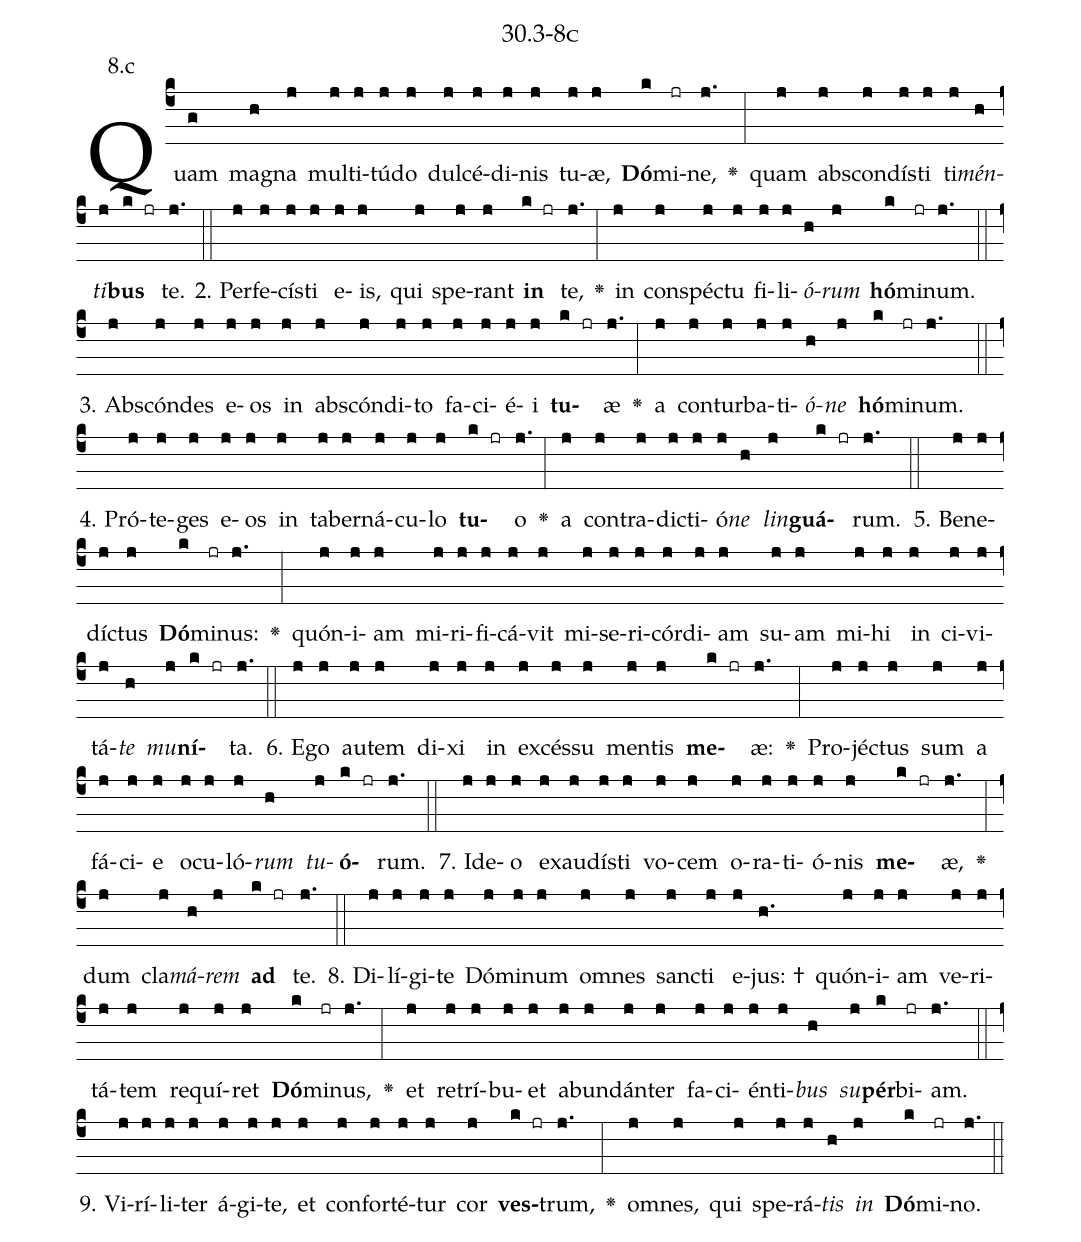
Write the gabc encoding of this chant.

name: 30.3-8c;
annotation: 8.c;
%%
(c4)Quam(g) ma(h)gna(j) mul(j)ti(j)tú(j)do(j) dul(j)cé(j)di(j)nis(j) tu(j)æ,(j) <b>Dó</b>(k)mi(jr)ne,(j.) <v>\greheightstar</v>(:) quam(j) abs(j)con(j)dís(j)ti(j) ti(j)<i>mén</i>(h)<i>ti</i>(j)<b>bus</b>(k jr) te.(j.) (::)
2. Per(j)fe(j)cís(j)ti(j) e(j)is,(j) qui(j) spe(j)rant(j) <b>in</b>(k jr) te,(j.) <v>\greheightstar</v>(:) in(j) con(j)spéc(j)tu(j) fi(j)li(j)<i>ó</i>(h)<i>rum</i>(j) <b>hó</b>(k)mi(jr)num.(j.) (::)
3. Abs(j)cón(j)des(j) e(j)os(j) in(j) abs(j)cón(j)di(j)to(j) fa(j)ci(j)é(j)i(j) <b>tu</b>(k jr)æ(j.) <v>\greheightstar</v>(:) a(j) con(j)tur(j)ba(j)ti(j)<i>ó</i>(h)<i>ne</i>(j) <b>hó</b>(k)mi(jr)num.(j.) (::)
4. Pró(j)te(j)ges(j) e(j)os(j) in(j) ta(j)ber(j)ná(j)cu(j)lo(j) <b>tu</b>(k jr)o(j.) <v>\greheightstar</v>(:) a(j) con(j)tra(j)dic(j)ti(j)ó(j)<i>ne</i>(h) <i>lin</i>(j)<b>guá</b>(k jr)rum.(j.) (::)
5. Be(j)ne(j)díc(j)tus(j) <b>Dó</b>(k)mi(jr)nus:(j.) <v>\greheightstar</v>(:) quón(j)i(j)am(j) mi(j)ri(j)fi(j)cá(j)vit(j) mi(j)se(j)ri(j)cór(j)di(j)am(j) su(j)am(j) mi(j)hi(j) in(j) ci(j)vi(j)tá(j)<i>te</i>(h) <i>mu</i>(j)<b>ní</b>(k jr)ta.(j.) (::)
6. E(j)go(j) au(j)tem(j) di(j)xi(j) in(j) ex(j)cés(j)su(j) men(j)tis(j) <b>me</b>(k jr)æ:(j.) <v>\greheightstar</v>(:) Pro(j)jéc(j)tus(j) sum(j) a(j) fá(j)ci(j)e(j) o(j)cu(j)ló(j)<i>rum</i>(h) <i>tu</i>(j)<b>ó</b>(k jr)rum.(j.) (::)
7. Id(j)e(j)o(j) ex(j)au(j)dís(j)ti(j) vo(j)cem(j) o(j)ra(j)ti(j)ó(j)nis(j) <b>me</b>(k jr)æ,(j.) <v>\greheightstar</v>(:) dum(j) cla(j)<i>má</i>(h)<i>rem</i>(j) <b>ad</b>(k jr) te.(j.) (::)
8. Di(j)lí(j)gi(j)te(j) Dó(j)mi(j)num(j) om(j)nes(j) sanc(j)ti(j) e(j)jus: †(h.) quón(j)i(j)am(j) ve(j)ri(j)tá(j)tem(j) re(j)quí(j)ret(j) <b>Dó</b>(k)mi(jr)nus,(j.) <v>\greheightstar</v>(:) et(j) re(j)trí(j)bu(j)et(j) ab(j)un(j)dán(j)ter(j) fa(j)ci(j)én(j)ti(j)<i>bus</i>(h) <i>su</i>(j)<b>pér</b>(k)bi(jr)am.(j.) (::)
9. Vi(j)rí(j)li(j)ter(j) á(j)gi(j)te,(j) et(j) con(j)for(j)té(j)tur(j) cor(j) <b>ves</b>(k jr)trum,(j.) <v>\greheightstar</v>(:) om(j)nes,(j) qui(j) spe(j)rá(j)<i>tis</i>(h) <i>in</i>(j) <b>Dó</b>(k)mi(jr)no.(j.) (::)
